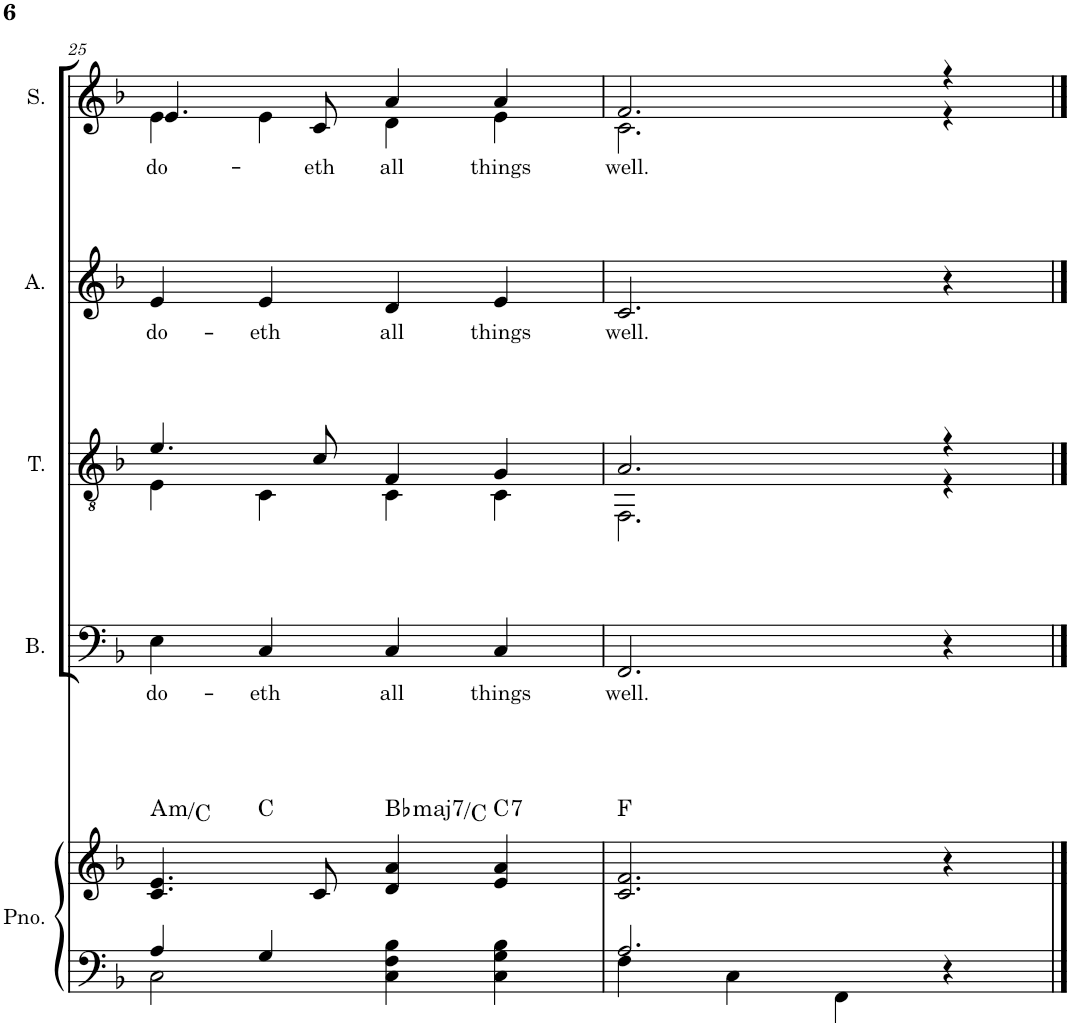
**kern	**kern	**harte	**kern	**text	**kern	**kern	**text	**kern	**text
*part5	*part5	*part5	*part4	*part4	*part3	*part2	*part2	*part1	*part1
*staff6	*staff5	*	*staff4	*staff4	*staff3	*staff2	*staff2	*staff1	*staff1
*I"Piano	*	*	*I"Bass	*	*I"Tenor	*I"Alto	*	*I"Soprano	*
*I'Pno.	*	*	*I'B.	*	*I'T.	*I'A.	*	*I'S.	*
!!LO:PB:g=z
*clefF4	*clefG2	*	*clefF4	*	*clefGv2	*clefG2	*	*clefG2	*
*k[b-]	*k[b-]	*	*k[b-]	*	*k[b-]	*k[b-]	*	*k[b-]	*
*M4/4	*M4/4	*	*M4/4	*	*M4/4	*M4/4	*	*M4/4	*
=25	=25	=25	=25	=25	=25	=25	=25	=25	=25
*^	*	*	*	*	*	*	*	*	*
!	!	!	!LO:H:kt=m	!	!LO:LY:b	!	!	!LO:LY:b	!	!LO:LY:b
*	*	*^	*	*	*	*^	*	*	*^	*
4A/	2C\	4.c/ 4.e/	4ryy	A:min/b3	4E\	do-	4.e/	4E\	4e/	do-	4.e/	4e\	do-
!	!	!	!	!	!	!LO:LY:b	!	!	!	!LO:LY:b	!	!	!
4G/	.	.	2.ryy	C:maj	4C/	-eth	.	4C\	4e/	-eth	.	4e\	.
!	!	!	!	!	!	!	!	!	!	!	!	!	!LO:LY:b
.	.	8c/	.	.	.	.	8c/	.	.	.	8c/	.	-eth
!	!	!	!	!LO:H:kt=maj7	!	!LO:LY:b	!	!	!	!LO:LY:b	!	!	!LO:LY:b
4C\ 4F\ 4B-\	2ryy	4d/ 4a/	.	Bb:maj7/2	4C/	all	4F/	4C\	4d/	all	4a/	4d\	all
!	!	!	!	!LO:H:kt=7	!	!LO:LY:b	!	!	!	!LO:LY:b	!	!	!LO:LY:b
4C\ 4G\ 4B-\	.	4e/ 4a/	.	C:7	4C/	things	4G/	4C\	4e/	things	4a/	4e\	things
=26	=26	=26	=26	=26	=26	=26	=26	=26	=26	=26	=26	=26	=26
!	!	!	!	!	!	!LO:LY:b	!	!	!	!LO:LY:b	!	!	!LO:LY:b
*	*	*v	*v	*	*	*	*	*	*	*	*	*	*
2.A/	4F\	2.c/ 2.f/	F:maj	2.FF/	well.	2.A/	2.FF\	2.c/	well.	2.f/	2.c\	well.
.	4C\	.	.	.	.	.	.	.	.	.	.	.
.	4FF\	.	.	.	.	.	.	.	.	.	.	.
4r	4ryy	4r	.	4r	.	4r	4r	4r	.	4r	4r	.
*v	*v	*	*	*	*	*v	*v	*	*	*v	*v	*
==	==	==	==	==	==	==	==	==	==
*-	*-	*-	*-	*-	*-	*-	*-	*-	*-
